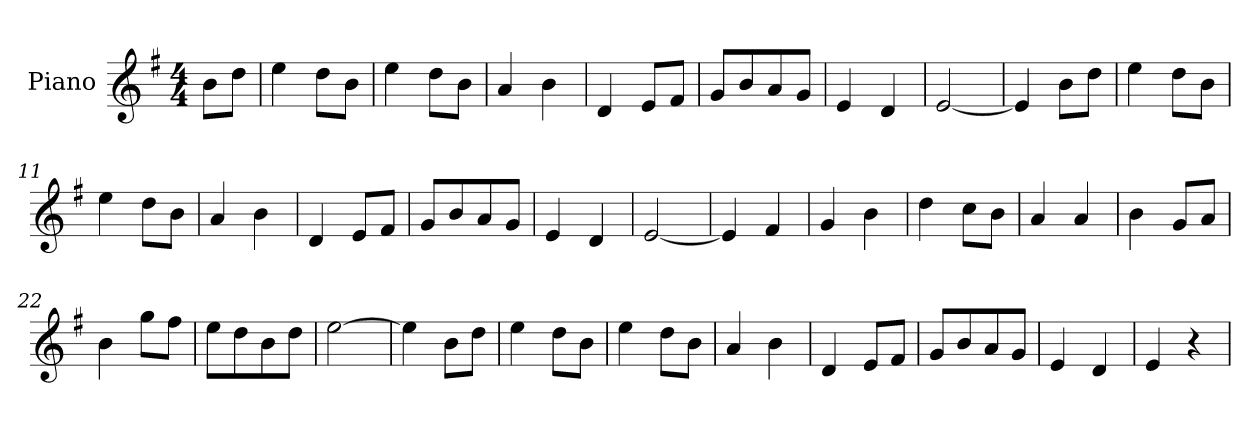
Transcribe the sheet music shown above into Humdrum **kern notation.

**kern
*part1
*staff1
*I"Piano
*I'Pno
*clefG2
*k[f#]
*e:
*M4/4
=1
8b\L
8dd\J
=2
4ee\
8dd\L
8b\J
=3
4ee\
8dd\L
8b\J
=4
4a/
4b\
=5
4d/
8e/L
8f#/J
=6
8g/L
8b/
8a/
8g/J
=7
4e/
4d/
=8
[2e/
=9
4e/]
8b\L
8dd\J
=10
4ee\
8dd\L
8b\J
=11
4ee\
8dd\L
8b\J
=12
4a/
4b\
=13
4d/
8e/L
8f#/J
=14
8g/L
8b/
8a/
8g/J
=15
4e/
4d/
=16
[2e/
=17
4e/]
4f#/
=18
4g/
4b\
=19
4dd\
8cc\L
8b\J
=20
4a/
4a/
=21
4b\
8g/L
8a/J
=22
4b\
8gg\L
8ff#\J
=23
8ee\L
8dd\
8b\
8dd\J
=24
[2ee\
=25
4ee\]
8b\L
8dd\J
=26
4ee\
8dd\L
8b\J
=27
4ee\
8dd\L
8b\J
=28
4a/
4b\
=29
4d/
8e/L
8f#/J
=30
8g/L
8b/
8a/
8g/J
=31
4e/
4d/
=32
4e/
4r
=
*-
